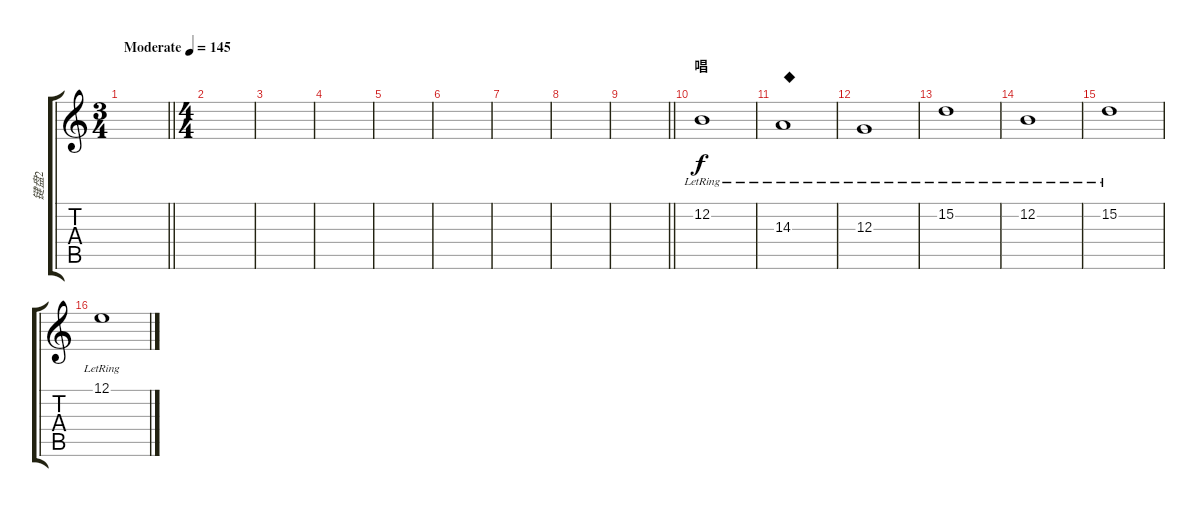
\track ("键盘2" "键盘2") {instrument glockenspiel}
\staff {score tabs}
\tuning (E4 B3 G3 D3 A2 E2) {hide}
\ts (3 4)
\tempo (145 "Moderate")
\clef g2
\barLineRight lightlight
\ks c
|
\ts (4 4)
|
|
|
|
|
|
|
\barLineRight lightlight
|
\section ("" "唱")
12.2{lr}.1 |
14.3{lr}.1{txt "◆"} |
12.3{lr}.1 |
15.2{lr}.1 |
12.2{lr}.1 |
15.2{lr}.1 |
12.1{lr}.1
